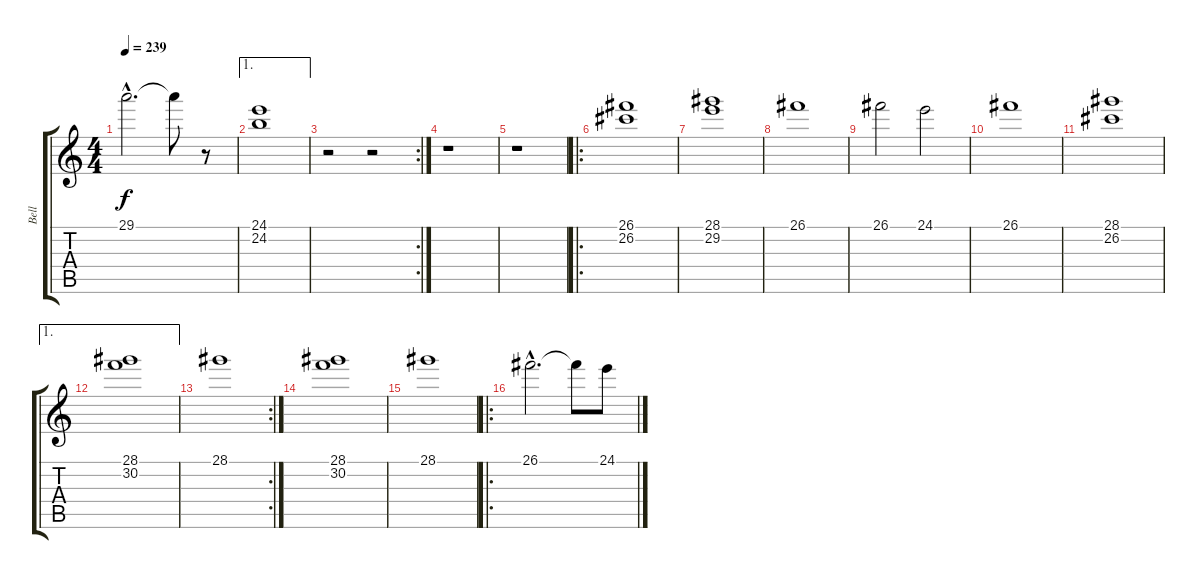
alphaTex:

\track ("Bell" "Bell") {instrument fx1rain}
\staff {score tabs}
\tuning (E4 B3 G3 D3 A2 E2) {hide}
\ts (4 4)
\tempo 239
\clef g2
\ks c
29.1{hac t}.2{d dy f} 29.1{t}.8 r.8 |
\ae 1
(24.1 24.2).1 |
\rc 2
r.2 r.2 |
r.1 |
r.1 |
\ro
(26.1 26.2).1 |
(28.1 29.2).1 |
26.1.1 |
26.1.2 24.1.2 |
26.1.1 |
(28.1 26.2).1 |
\ae 1
(28.1 30.2).1 |
\rc 2
28.1.1 |
(28.1 30.2).1 |
28.1.1 |
\ro
26.1{hac}.2{d} 26.1{t}.8 24.1.8
